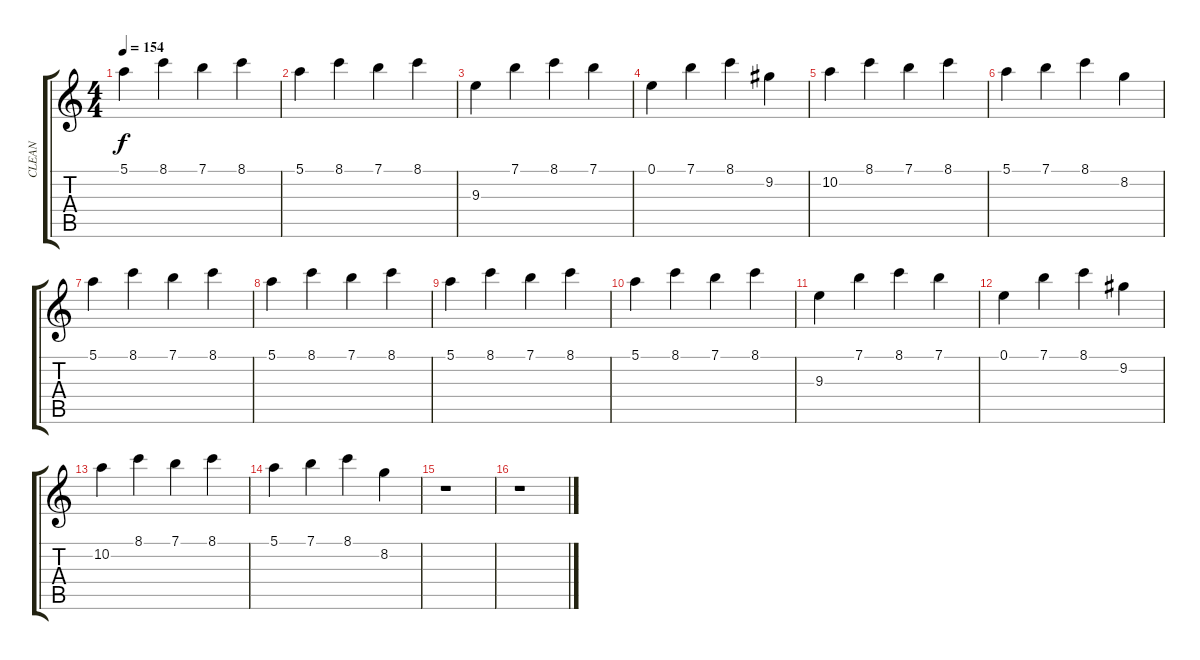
\track ("CLEAN" "CLEAN") {instrument electricguitarjazz}
\staff {score tabs}
\tuning (E4 B3 G3 D3 A2 E2) {hide}
\ts (4 4)
\tempo 154
\clef g2
\ks c
5.1.4{dy f} 8.1.4 7.1.4 8.1.4 |
5.1.4 8.1.4 7.1.4 8.1.4 |
9.3.4 7.1.4 8.1.4 7.1.4 |
0.1.4 7.1.4 8.1.4 9.2.4 |
10.2.4 8.1.4 7.1.4 8.1.4 |
5.1.4 7.1.4 8.1.4 8.2.4 |
5.1.4 8.1.4 7.1.4 8.1.4 |
5.1.4 8.1.4 7.1.4 8.1.4 |
5.1.4 8.1.4 7.1.4 8.1.4 |
5.1.4 8.1.4 7.1.4 8.1.4 |
9.3.4 7.1.4 8.1.4 7.1.4 |
0.1.4 7.1.4 8.1.4 9.2.4 |
10.2.4 8.1.4 7.1.4 8.1.4 |
5.1.4 7.1.4 8.1.4 8.2.4 |
r.1 |
r.1
